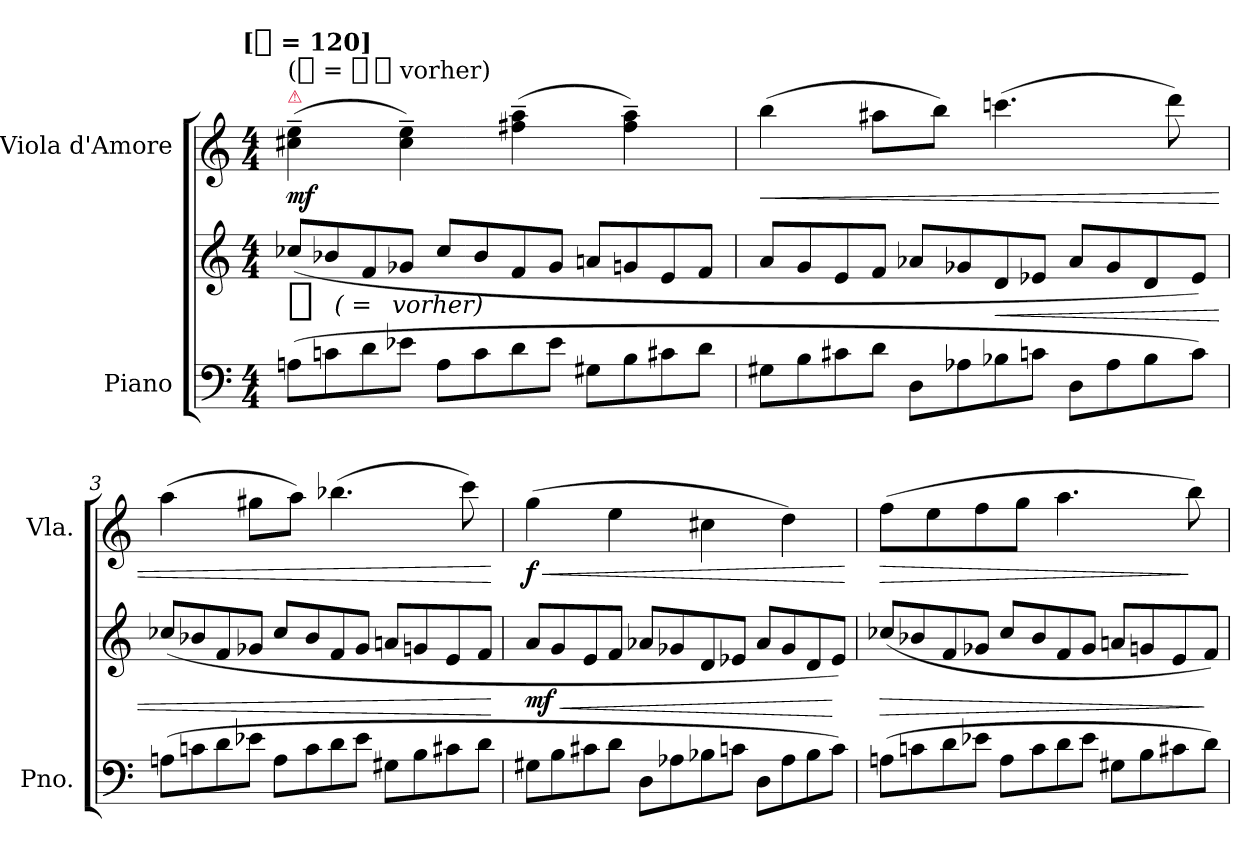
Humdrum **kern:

**kern	**kern	**dynam	**kern	**dynam
*part2	*part2	*part2	*part1	*part1
*staff3	*staff2	*staff2/3	*staff1	*staff1
*I"Piano	*	*	*I"Viola d'Amore	*
*I'Pno.	*	*	*I'Vla.	*
*clefF4	*clefG2	*	*clefG2	*
*k[]	*k[]	*	*k[]	*
*C:	*C:	*	*C:	*
!!LO:TX:omd:t=[[quarter] = 120]
*M4/4	*M4/4	*	*M4/4	*
*MM120	*MM120	*	*MM120	*
*Xtuplet	*Xtuplet	*	*	*
=1	=1	=1	=1	=1
!	!	!	!LO:TX:a:color=crimson:t=⚠	!
!	!	!	!LO:TX:a:t=([half] = [half-dot] vorher)	!
!	!	!LO:DY:t=%s ([half] = [half-dot] vorher)	!	!
(12AnL	(>12cc-XL	pp	(4cc#X~ 4ee~	mf
12cn	12b-X	.	.	.
12d	12f	.	.	.
12e-XJ	12g-XJ	.	4cc#~ 4ee~)	.
12AL	12cc-L	.	.	.
12c	12b-	.	.	.
12d	12f	.	(4ff#X~ 4aa~	.
12e-J	12g-J	.	.	.
12G#XL	12anL	.	.	.
12B	12gn	.	4ff#~ 4aa~)	.
12c#X	12e	.	.	.
12dJ	12fJ	.	.	.
=2	=2	=2	=2	=2
!	!	!	!	!LO:HP:b
12G#XL	12aL	.	(4bb	<
12B	12g	.	.	.
12c#X	12e	.	.	.
12dJ	12fJ	.	8aa#XL	.
12DL	12a-XL	.	.	.
.	.	.	8bbJ)	.
12A-X	12g-X	.	.	.
12B-X	12d	<	(4.cccn	.
12cnJ	12e-XJ	.	.	.
12DL	12a-L	.	.	.
12A-	12g-	.	.	.
12B-	12d	.	.	.
.	.	.	8ddd)	.
12cJ)	12e-J)	.	.	.
=3	=3	=3	=3	=3
(12AnL	(>12cc-XL	.	(4aa	.
12cn	12b-X	.	.	.
12d	12f	.	.	.
12e-XJ	12g-XJ	.	8gg#XL	.
12AL	12cc-L	.	.	.
.	.	.	8aaJ)	.
12c	12b-	.	.	.
12d	12f	.	(4.bb-X	.
12e-J	12g-J	.	.	.
12G#XL	12anL	.	.	.
12B	12gn	.	.	.
12c#X	12e	.	.	.
.	.	.	8ccc)	.
12dJ	12fJ	.	.	.
.	.	[	.	[
=4	=4	=4	=4	=4
!	!	!	!	!LO:HP:b
12G#XL	12aL	< mf	(4gg	< f
12B	12g	.	.	.
12c#X	12e	.	.	.
12dJ	12fJ	.	4ee	.
12DL	12a-XL	.	.	.
12A-X	12g-X	.	.	.
12B-X	12d	.	4cc#X	.
12cnJ	12e-XJ	.	.	.
12DL	12a-L	.	.	.
12A-	12g-	.	4dd)	.
12B-	12d	.	.	.
12cJ)	12e-J)	[	.	.
.	.	.	.	[
=5	=5	=5	=5	=5
!	!	!	!	!LO:HP:b
(12AnL	(>12cc-XL	>	(8ffL	>
12cn	12b-X	.	.	.
.	.	.	8ee	.
12d	12f	.	.	.
12e-XJ	12g-XJ	.	8ff	.
12AL	12cc-L	.	.	.
.	.	.	8ggJ	.
12c	12b-	.	.	.
12d	12f	.	4.aa	.
12e-J	12g-J	.	.	.
12G#XL	12anL	.	.	.
12B	12gn	.	.	.
12c#X	12e	.	.	.
.	.	.	8bb)	]
12dJ)	12fJ)	]	.	.
=	=	=	=	=
*-	*-	*-	*-	*-
